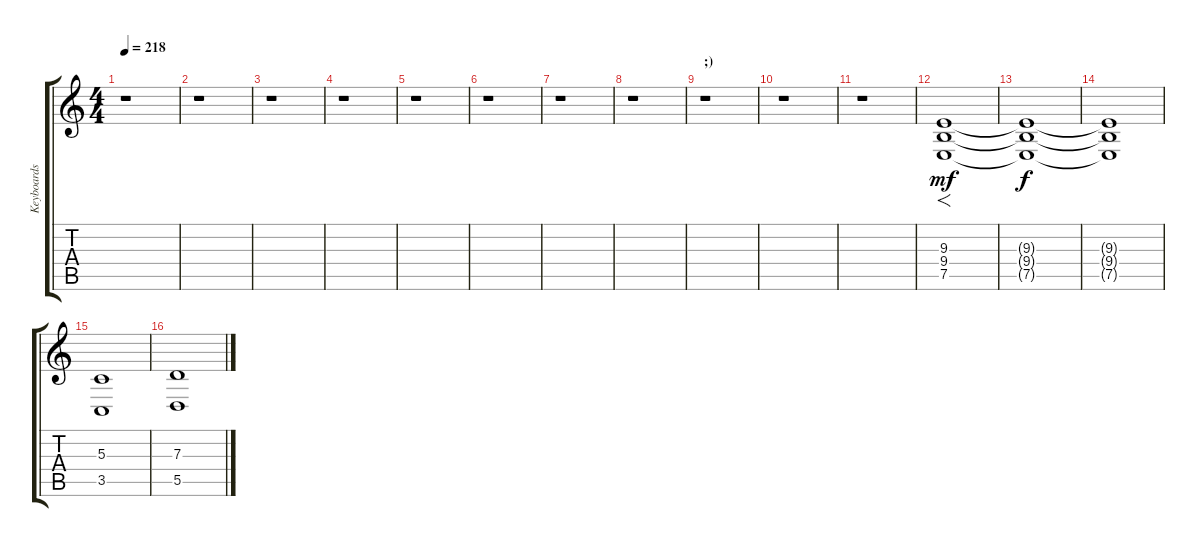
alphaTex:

\track ("Keyboards 4" "Keyboards ") {instrument choiraahs}
\staff {score tabs}
\tuning (E4 B3 G3 D3 A2 E2) {hide}
\ts (4 4)
\tempo 218
\clef g2
\ks c
r.1{dy f} |
r.1 |
r.1 |
r.1 |
r.1 |
r.1 |
r.1 |
r.1 |
\section ("" " ;)")
r.1 |
r.1 |
r.1 |
(9.3 9.4 7.5).1{f dy mf volume 11 instrument choiraahs} |
(9.3{t} 9.4{t} 7.5{t}).1{dy f} |
(9.3{t} 9.4{t} 7.5{t}).1 |
(5.3 3.5).1 |
(7.3 5.5).1
